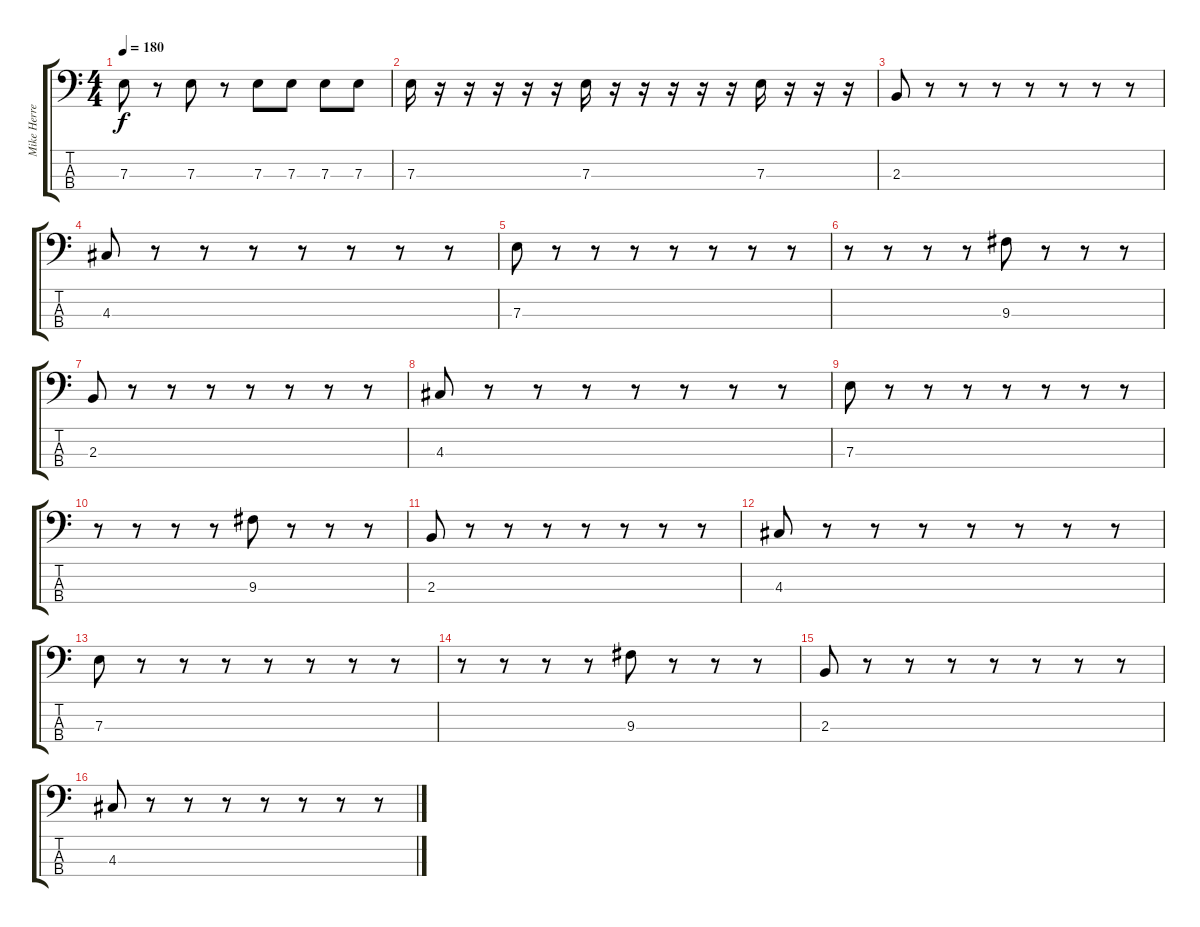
\track ("Mike Herrera [Bass]" "Mike Herre") {instrument electricbassfinger}
\staff {score tabs}
\tuning (G2 D2 A1 E1) {hide}
\ts (4 4)
\tempo 180
\clef f4
\ks c
7.3.8{dy f} r.8 7.3.8 r.8 7.3.8 7.3.8 7.3.8 7.3.8 |
7.3.16 r.16 r.16 r.16 r.16 r.16 7.3.16 r.16 r.16 r.16 r.16 r.16 7.3.16 r.16 r.16 r.16 |
2.3.8 r.8 r.8 r.8 r.8 r.8 r.8 r.8 |
4.3.8 r.8 r.8 r.8 r.8 r.8 r.8 r.8 |
7.3.8 r.8 r.8 r.8 r.8 r.8 r.8 r.8 |
r.8 r.8 r.8 r.8 9.3.8 r.8 r.8 r.8 |
2.3.8 r.8 r.8 r.8 r.8 r.8 r.8 r.8 |
4.3.8 r.8 r.8 r.8 r.8 r.8 r.8 r.8 |
7.3.8 r.8 r.8 r.8 r.8 r.8 r.8 r.8 |
r.8 r.8 r.8 r.8 9.3.8 r.8 r.8 r.8 |
2.3.8 r.8 r.8 r.8 r.8 r.8 r.8 r.8 |
4.3.8 r.8 r.8 r.8 r.8 r.8 r.8 r.8 |
7.3.8 r.8 r.8 r.8 r.8 r.8 r.8 r.8 |
r.8 r.8 r.8 r.8 9.3.8 r.8 r.8 r.8 |
2.3.8 r.8 r.8 r.8 r.8 r.8 r.8 r.8 |
4.3.8 r.8 r.8 r.8 r.8 r.8 r.8 r.8
